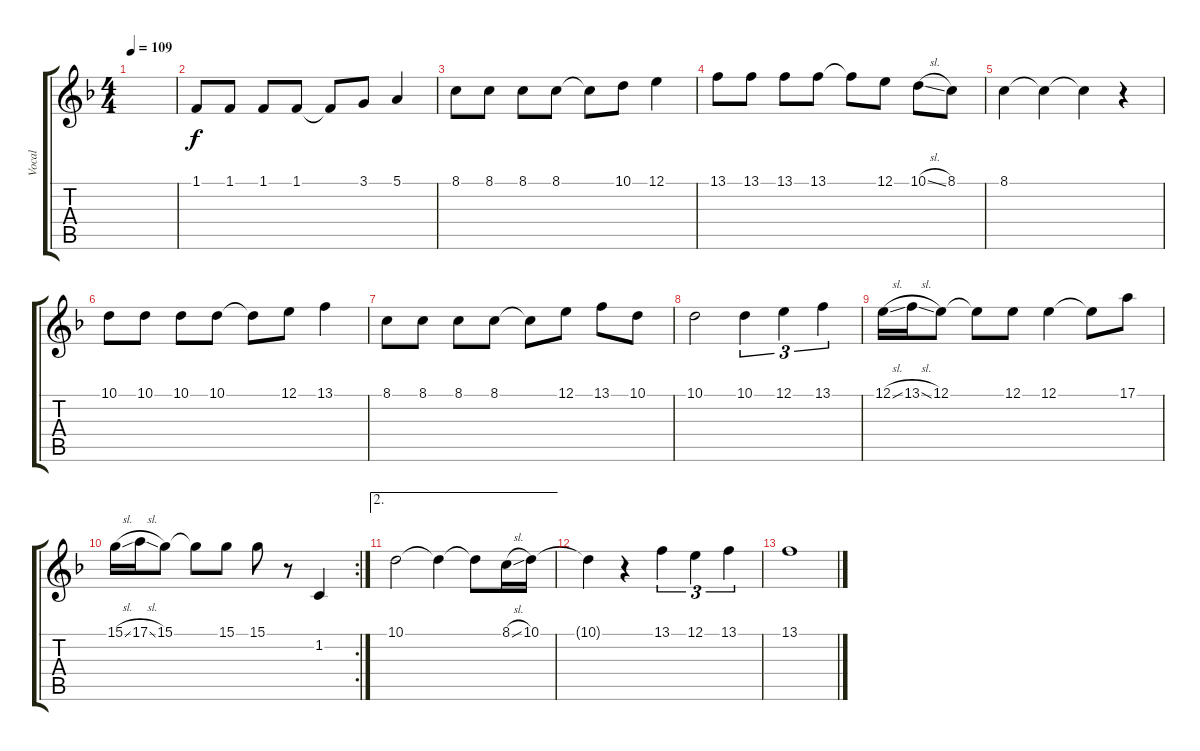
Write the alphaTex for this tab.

\track ("Vocal" "Vocal") {instrument mutedtrumpet}
\staff {score tabs}
\tuning (E4 B3 G3 D3 A2 E2) {hide}
\ts (4 4)
\tempo 109
\clef g2
\ks f
|
1.1.8 1.1.8 1.1.8 1.1.8 1.1{t}.8 3.1.8 5.1.4 |
8.1.8 8.1.8 8.1.8 8.1.8 8.1{t}.8 10.1.8 12.1.4 |
13.1.8 13.1.8 13.1.8 13.1.8 13.1{t}.8 12.1.8 10.1{sl}.8 8.1.8 |
8.1.4 8.1{t}.4 8.1{t}.4 r.4 |
10.1.8 10.1.8 10.1.8 10.1.8 10.1{t}.8 12.1.8 13.1.4 |
8.1.8 8.1.8 8.1.8 8.1.8 8.1{t}.8 12.1.8 13.1.8 10.1.8 |
10.1.2 10.1.4{tu (3 2)} 12.1.4{tu (3 2)} 13.1.4{tu (3 2)} |
12.1{sl}.16 13.1{sl}.16 12.1.8 12.1{t}.8 12.1.8 12.1.4 12.1{t}.8 17.1.8 |
\rc 2
15.1{sl}.16 17.1{sl}.16 15.1.8 15.1{t}.8 15.1.8 15.1.8 r.8 1.2.4 |
\ae 2
10.1.2 10.1{t}.4 10.1{t}.8 8.1{sl}.16 10.1.16 |
10.1{t}.4 r.4 13.1.4{tu (3 2)} 12.1.4{tu (3 2)} 13.1.4{tu (3 2)} |
13.1.1
